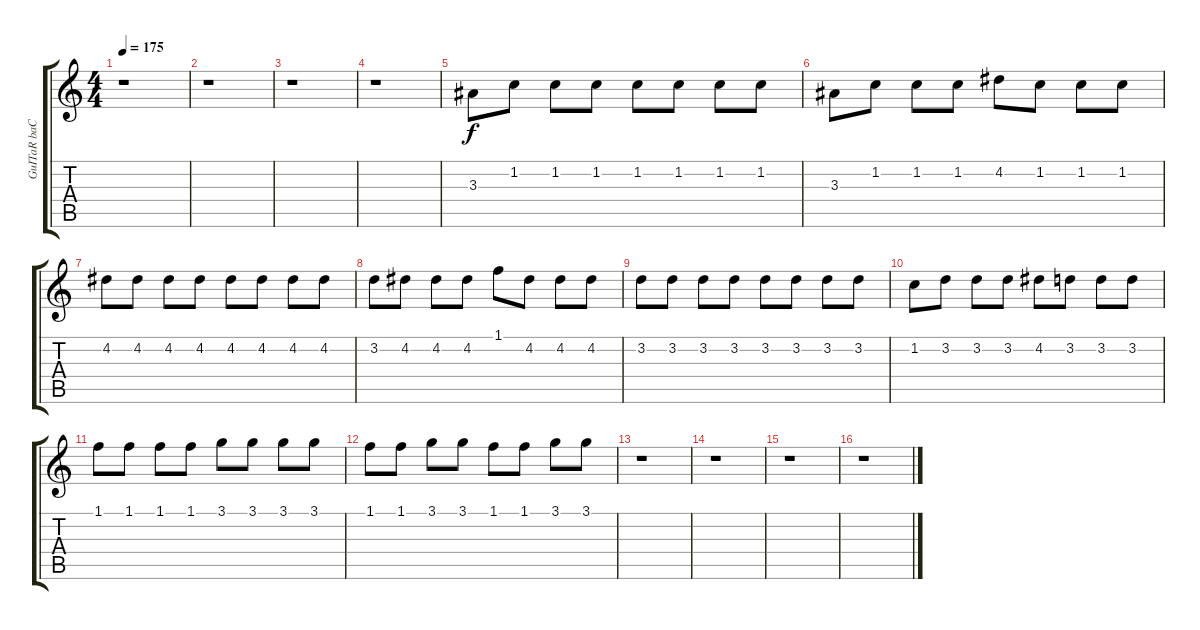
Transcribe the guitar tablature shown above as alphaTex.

\track ("GuITaR baCK" "GuITaR baC") {instrument overdrivenguitar}
\staff {score tabs}
\tuning (E4 B3 G3 D3 A2 E2) {hide}
\ts (4 4)
\tempo 175
\clef g2
\ks c
r.1{dy f} |
r.1 |
r.1 |
r.1 |
3.3.8{volume 11} 1.2.8 1.2.8 1.2.8 1.2.8 1.2.8 1.2.8 1.2.8 |
3.3.8 1.2.8 1.2.8 1.2.8 4.2.8 1.2.8 1.2.8 1.2.8 |
4.2.8 4.2.8 4.2.8 4.2.8 4.2.8 4.2.8 4.2.8 4.2.8 |
3.2.8 4.2.8 4.2.8 4.2.8 1.1.8 4.2.8 4.2.8 4.2.8 |
3.2.8 3.2.8 3.2.8 3.2.8 3.2.8 3.2.8 3.2.8 3.2.8 |
1.2.8 3.2.8 3.2.8 3.2.8 4.2.8 3.2.8 3.2.8 3.2.8 |
1.1.8 1.1.8 1.1.8 1.1.8 3.1.8 3.1.8 3.1.8 3.1.8 |
1.1.8 1.1.8 3.1.8 3.1.8 1.1.8 1.1.8 3.1.8 3.1.8 |
r.1 |
r.1 |
r.1 |
r.1
